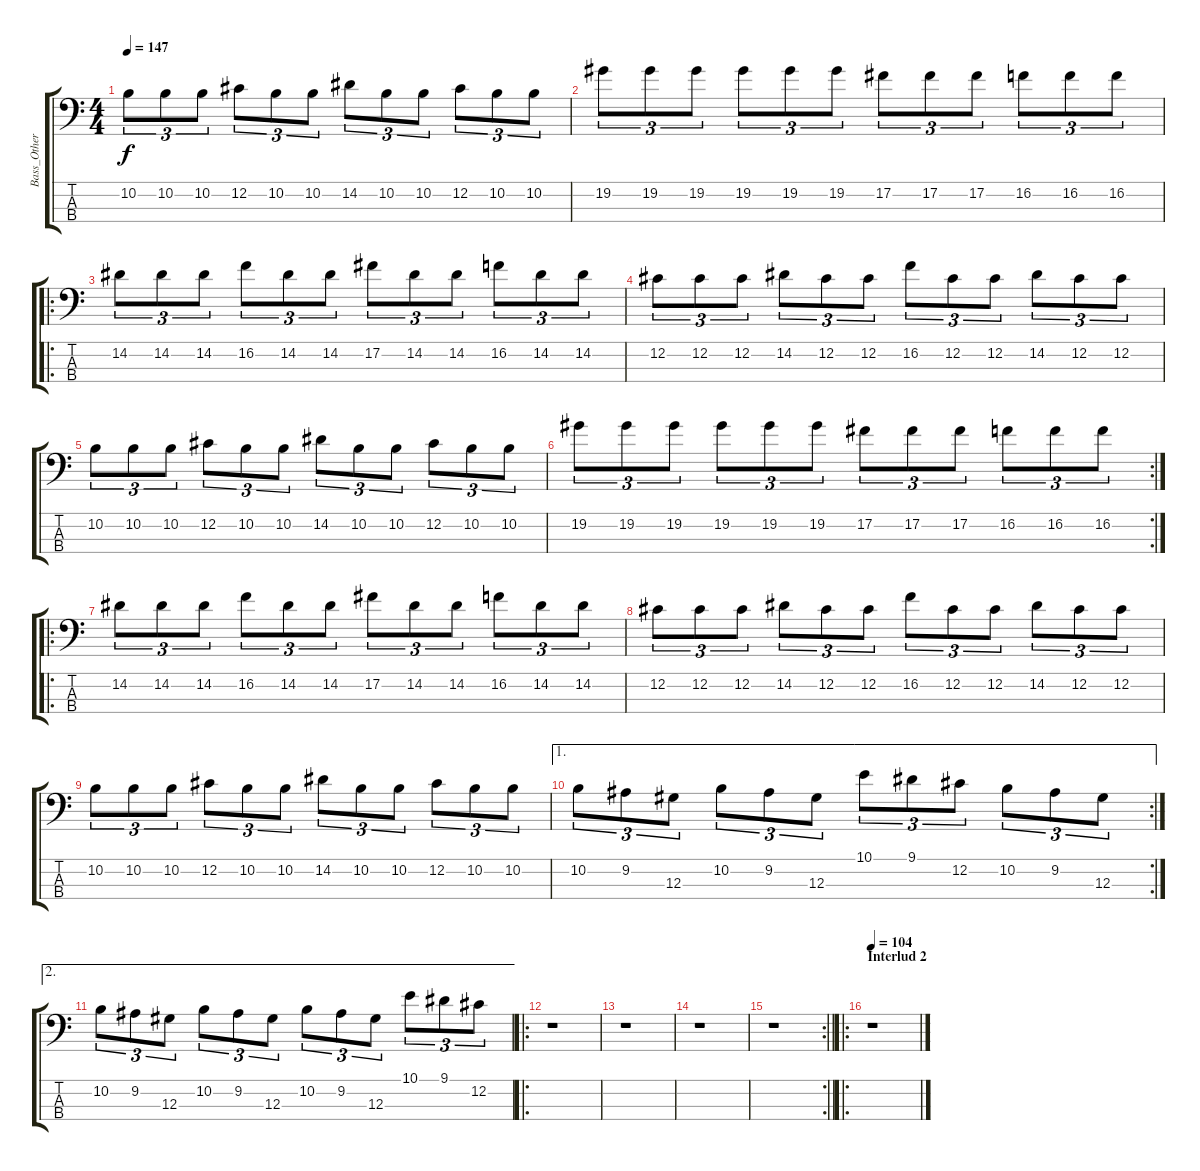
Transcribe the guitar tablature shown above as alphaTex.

\track ("Bass_Others" "Bass_Other") {instrument electricbassfinger}
\staff {score tabs}
\tuning (Gb2 Db2 Ab1 Eb1) {hide}
\ts (4 4)
\tempo 147
\clef f4
\ks c
10.2.8{tu (3 2) dy f} 10.2.8{tu (3 2)} 10.2.8{tu (3 2)} 12.2.8{tu (3 2)} 10.2.8{tu (3 2)} 10.2.8{tu (3 2)} 14.2.8{tu (3 2)} 10.2.8{tu (3 2)} 10.2.8{tu (3 2)} 12.2.8{tu (3 2)} 10.2.8{tu (3 2)} 10.2.8{tu (3 2)} |
19.2.8{tu (3 2)} 19.2.8{tu (3 2)} 19.2.8{tu (3 2)} 19.2.8{tu (3 2)} 19.2.8{tu (3 2)} 19.2.8{tu (3 2)} 17.2.8{tu (3 2)} 17.2.8{tu (3 2)} 17.2.8{tu (3 2)} 16.2.8{tu (3 2)} 16.2.8{tu (3 2)} 16.2.8{tu (3 2)} |
\ro
14.2.8{tu (3 2)} 14.2.8{tu (3 2)} 14.2.8{tu (3 2)} 16.2.8{tu (3 2)} 14.2.8{tu (3 2)} 14.2.8{tu (3 2)} 17.2.8{tu (3 2)} 14.2.8{tu (3 2)} 14.2.8{tu (3 2)} 16.2.8{tu (3 2)} 14.2.8{tu (3 2)} 14.2.8{tu (3 2)} |
12.2.8{tu (3 2)} 12.2.8{tu (3 2)} 12.2.8{tu (3 2)} 14.2.8{tu (3 2)} 12.2.8{tu (3 2)} 12.2.8{tu (3 2)} 16.2.8{tu (3 2)} 12.2.8{tu (3 2)} 12.2.8{tu (3 2)} 14.2.8{tu (3 2)} 12.2.8{tu (3 2)} 12.2.8{tu (3 2)} |
10.2.8{tu (3 2)} 10.2.8{tu (3 2)} 10.2.8{tu (3 2)} 12.2.8{tu (3 2)} 10.2.8{tu (3 2)} 10.2.8{tu (3 2)} 14.2.8{tu (3 2)} 10.2.8{tu (3 2)} 10.2.8{tu (3 2)} 12.2.8{tu (3 2)} 10.2.8{tu (3 2)} 10.2.8{tu (3 2)} |
\rc 2
19.2.8{tu (3 2)} 19.2.8{tu (3 2)} 19.2.8{tu (3 2)} 19.2.8{tu (3 2)} 19.2.8{tu (3 2)} 19.2.8{tu (3 2)} 17.2.8{tu (3 2)} 17.2.8{tu (3 2)} 17.2.8{tu (3 2)} 16.2.8{tu (3 2)} 16.2.8{tu (3 2)} 16.2.8{tu (3 2)} |
\ro
14.2.8{tu (3 2)} 14.2.8{tu (3 2)} 14.2.8{tu (3 2)} 16.2.8{tu (3 2)} 14.2.8{tu (3 2)} 14.2.8{tu (3 2)} 17.2.8{tu (3 2)} 14.2.8{tu (3 2)} 14.2.8{tu (3 2)} 16.2.8{tu (3 2)} 14.2.8{tu (3 2)} 14.2.8{tu (3 2)} |
12.2.8{tu (3 2)} 12.2.8{tu (3 2)} 12.2.8{tu (3 2)} 14.2.8{tu (3 2)} 12.2.8{tu (3 2)} 12.2.8{tu (3 2)} 16.2.8{tu (3 2)} 12.2.8{tu (3 2)} 12.2.8{tu (3 2)} 14.2.8{tu (3 2)} 12.2.8{tu (3 2)} 12.2.8{tu (3 2)} |
10.2.8{tu (3 2)} 10.2.8{tu (3 2)} 10.2.8{tu (3 2)} 12.2.8{tu (3 2)} 10.2.8{tu (3 2)} 10.2.8{tu (3 2)} 14.2.8{tu (3 2)} 10.2.8{tu (3 2)} 10.2.8{tu (3 2)} 12.2.8{tu (3 2)} 10.2.8{tu (3 2)} 10.2.8{tu (3 2)} |
\ae 1
\rc 2
10.2.8{tu (3 2)} 9.2.8{tu (3 2)} 12.3.8{tu (3 2)} 10.2.8{tu (3 2)} 9.2.8{tu (3 2)} 12.3.8{tu (3 2)} 10.1.8{tu (3 2)} 9.1.8{tu (3 2)} 12.2.8{tu (3 2)} 10.2.8{tu (3 2)} 9.2.8{tu (3 2)} 12.3.8{tu (3 2)} |
\ae 2
10.2.8{tu (3 2)} 9.2.8{tu (3 2)} 12.3.8{tu (3 2)} 10.2.8{tu (3 2)} 9.2.8{tu (3 2)} 12.3.8{tu (3 2)} 10.2.8{tu (3 2)} 9.2.8{tu (3 2)} 12.3.8{tu (3 2)} 10.1.8{tu (3 2)} 9.1.8{tu (3 2)} 12.2.8{tu (3 2)} |
\ro
r.1 |
r.1 |
r.1 |
\rc 2
\barLineRight lightlight
r.1 |
\ro
\section ("" "Interlud 2")
\tempo 104
r.1
